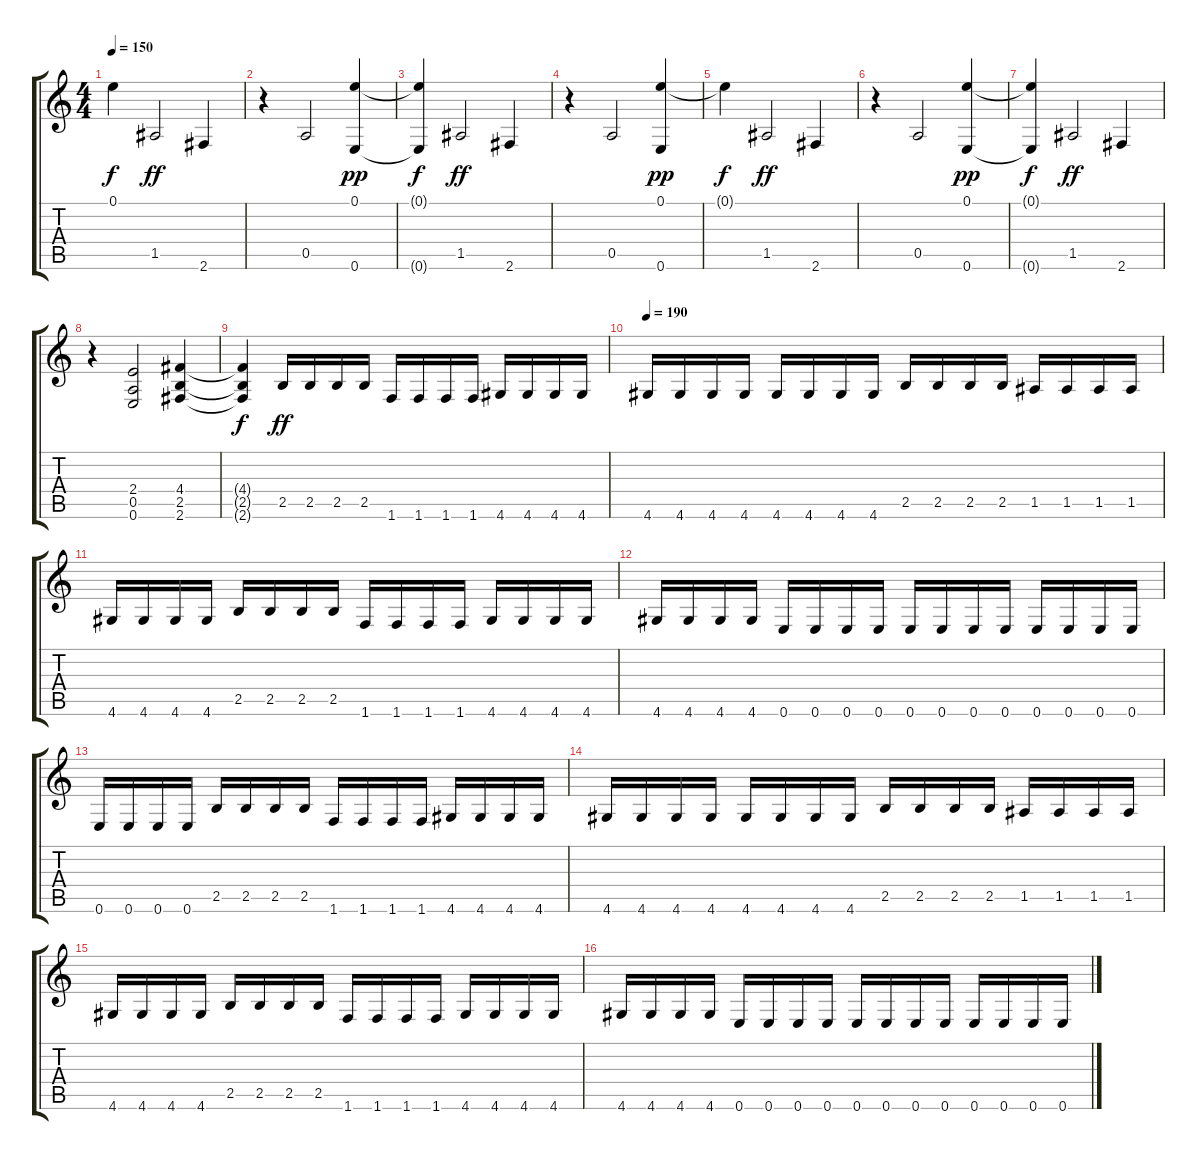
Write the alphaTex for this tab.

\track "" {instrument distortionguitar}
\staff {score tabs}
\tuning (E4 B3 G3 D3 A2 E2) {hide}
\ts (4 4)
\tempo 150
\clef g2
\ks c
0.1{t}.4{dy f} 1.5.2{dy ff} 2.6.4 |
r.4 0.5.2 (0.1 0.6).4{dy pp} |
(0.1{t} 0.6{t}).4{dy f} 1.5.2{dy ff} 2.6.4 |
r.4 0.5.2 (0.1 0.6).4{dy pp} |
0.1{t}.4{dy f} 1.5.2{dy ff} 2.6.4 |
r.4 0.5.2 (0.1 0.6).4{dy pp} |
(0.1{t} 0.6{t}).4{dy f} 1.5.2{dy ff} 2.6.4 |
r.4 (2.4 0.5 0.6).2 (4.4 2.5 2.6).4 |
(4.4{t} 2.5{t} 2.6{t}).4{dy f} 2.5.16{dy ff} 2.5.16 2.5.16 2.5.16 1.6.16 1.6.16 1.6.16 1.6.16 4.6.16 4.6.16 4.6.16 4.6.16 |
\tempo 190
4.6.16 4.6.16 4.6.16 4.6.16 4.6.16 4.6.16 4.6.16 4.6.16 2.5.16 2.5.16 2.5.16 2.5.16 1.5.16 1.5.16 1.5.16 1.5.16 |
4.6.16 4.6.16 4.6.16 4.6.16 2.5.16 2.5.16 2.5.16 2.5.16 1.6.16 1.6.16 1.6.16 1.6.16 4.6.16 4.6.16 4.6.16 4.6.16 |
4.6.16 4.6.16 4.6.16 4.6.16 0.6.16 0.6.16 0.6.16 0.6.16 0.6.16 0.6.16 0.6.16 0.6.16 0.6.16 0.6.16 0.6.16 0.6.16 |
0.6.16 0.6.16 0.6.16 0.6.16 2.5.16 2.5.16 2.5.16 2.5.16 1.6.16 1.6.16 1.6.16 1.6.16 4.6.16 4.6.16 4.6.16 4.6.16 |
4.6.16 4.6.16 4.6.16 4.6.16 4.6.16 4.6.16 4.6.16 4.6.16 2.5.16 2.5.16 2.5.16 2.5.16 1.5.16 1.5.16 1.5.16 1.5.16 |
4.6.16 4.6.16 4.6.16 4.6.16 2.5.16 2.5.16 2.5.16 2.5.16 1.6.16 1.6.16 1.6.16 1.6.16 4.6.16 4.6.16 4.6.16 4.6.16 |
4.6.16 4.6.16 4.6.16 4.6.16 0.6.16 0.6.16 0.6.16 0.6.16 0.6.16 0.6.16 0.6.16 0.6.16 0.6.16 0.6.16 0.6.16 0.6.16
